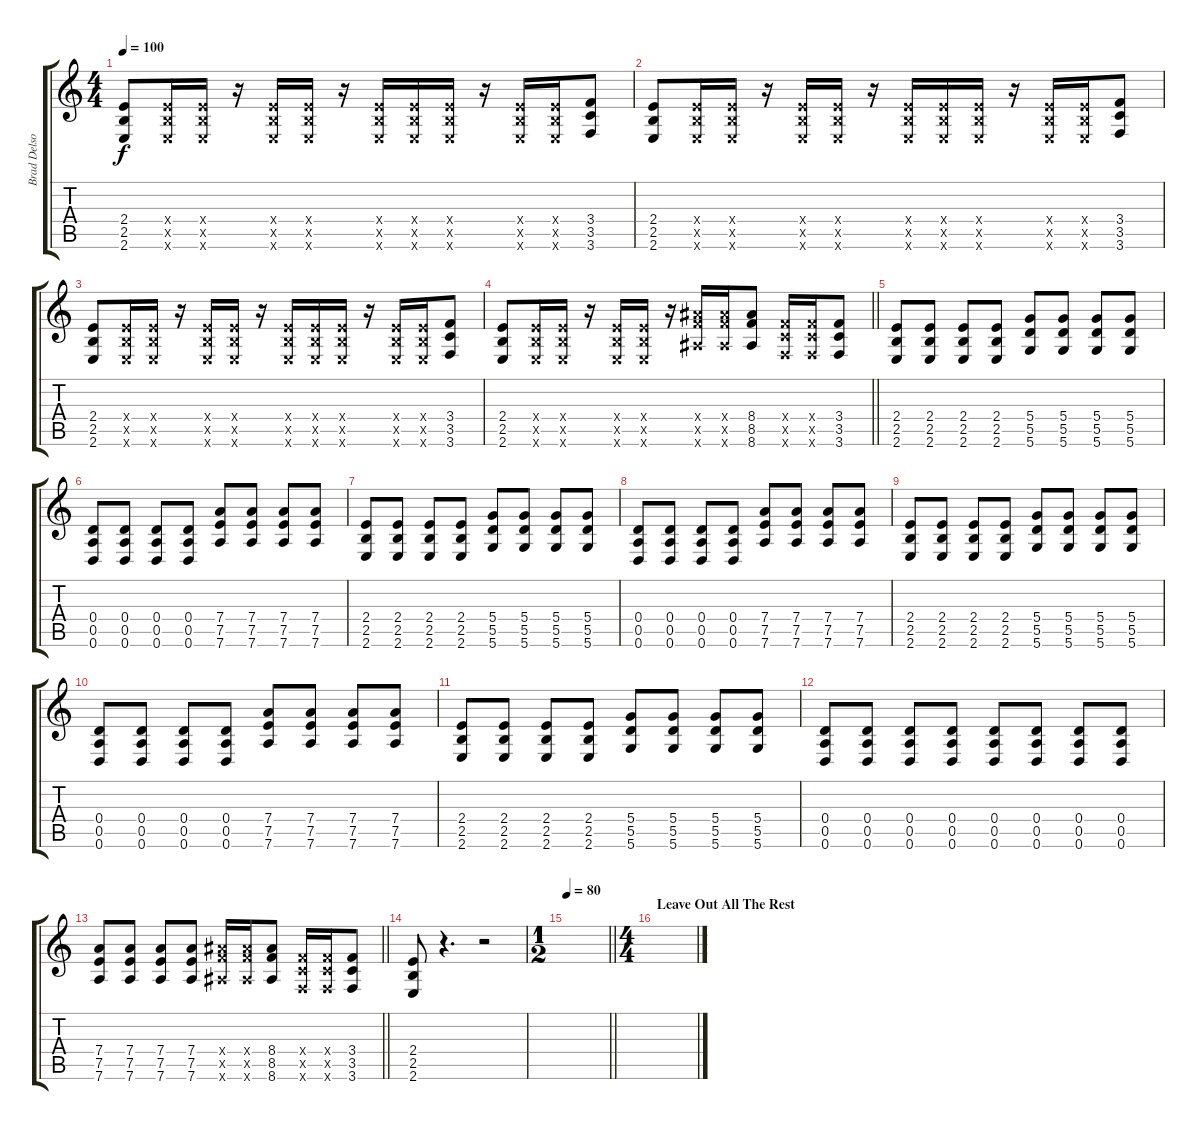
\track ("Brad Delson [Gtr.2]" "Brad Delso") {instrument distortionguitar}
\staff {score tabs}
\tuning (E4 B3 G3 D3 A2 D2) {hide}
\ts (4 4)
\tempo 100
\clef g2
\ks c
(2.4 2.5 2.6).8{dy f volume 12} (2.4{x} 2.5{x} 2.6{x}).16 (2.4{x} 2.5{x} 2.6{x}).16 r.16 (2.4{x} 2.5{x} 2.6{x}).16 (2.4{x} 2.5{x} 2.6{x}).16 r.16 (2.4{x} 2.5{x} 2.6{x}).16 (2.4{x} 2.5{x} 2.6{x}).16 (2.4{x} 2.5{x} 2.6{x}).16 r.16 (2.4{x} 2.5{x} 2.6{x}).16 (2.4{x} 2.5{x} 2.6{x}).16 (3.4 3.5 3.6).8 |
(2.4 2.5 2.6).8 (2.4{x} 2.5{x} 2.6{x}).16 (2.4{x} 2.5{x} 2.6{x}).16 r.16 (2.4{x} 2.5{x} 2.6{x}).16 (2.4{x} 2.5{x} 2.6{x}).16 r.16 (2.4{x} 2.5{x} 2.6{x}).16 (2.4{x} 2.5{x} 2.6{x}).16 (2.4{x} 2.5{x} 2.6{x}).16 r.16 (2.4{x} 2.5{x} 2.6{x}).16 (2.4{x} 2.5{x} 2.6{x}).16 (3.4 3.5 3.6).8 |
(2.4 2.5 2.6).8 (2.4{x} 2.5{x} 2.6{x}).16 (2.4{x} 2.5{x} 2.6{x}).16 r.16 (2.4{x} 2.5{x} 2.6{x}).16 (2.4{x} 2.5{x} 2.6{x}).16 r.16 (2.4{x} 2.5{x} 2.6{x}).16 (2.4{x} 2.5{x} 2.6{x}).16 (2.4{x} 2.5{x} 2.6{x}).16 r.16 (2.4{x} 2.5{x} 2.6{x}).16 (2.4{x} 2.5{x} 2.6{x}).16 (3.4 3.5 3.6).8 |
\barLineRight lightlight
(2.4 2.5 2.6).8 (2.4{x} 2.5{x} 2.6{x}).16 (2.4{x} 2.5{x} 2.6{x}).16 r.16 (2.4{x} 2.5{x} 2.6{x}).16 (2.4{x} 2.5{x} 2.6{x}).16 r.16 (8.4{x} 8.5{x} 8.6{x}).16 (8.4{x} 8.5{x} 8.6{x}).16 (8.4 8.5 8.6).8 (3.4{x} 3.5{x} 3.6{x}).16 (3.4{x} 3.5{x} 3.6{x}).16 (3.4 3.5 3.6).8 |
(2.4 2.5 2.6).8 (2.4 2.5 2.6).8 (2.4 2.5 2.6).8 (2.4 2.5 2.6).8 (5.4 5.5 5.6).8 (5.4 5.5 5.6).8 (5.4 5.5 5.6).8 (5.4 5.5 5.6).8 |
(0.4 0.5 0.6).8 (0.4 0.5 0.6).8 (0.4 0.5 0.6).8 (0.4 0.5 0.6).8 (7.4 7.5 7.6).8 (7.4 7.5 7.6).8 (7.4 7.5 7.6).8 (7.4 7.5 7.6).8 |
(2.4 2.5 2.6).8 (2.4 2.5 2.6).8 (2.4 2.5 2.6).8 (2.4 2.5 2.6).8 (5.4 5.5 5.6).8 (5.4 5.5 5.6).8 (5.4 5.5 5.6).8 (5.4 5.5 5.6).8 |
(0.4 0.5 0.6).8 (0.4 0.5 0.6).8 (0.4 0.5 0.6).8 (0.4 0.5 0.6).8 (7.4 7.5 7.6).8 (7.4 7.5 7.6).8 (7.4 7.5 7.6).8 (7.4 7.5 7.6).8 |
(2.4 2.5 2.6).8 (2.4 2.5 2.6).8 (2.4 2.5 2.6).8 (2.4 2.5 2.6).8 (5.4 5.5 5.6).8 (5.4 5.5 5.6).8 (5.4 5.5 5.6).8 (5.4 5.5 5.6).8 |
(0.4 0.5 0.6).8 (0.4 0.5 0.6).8 (0.4 0.5 0.6).8 (0.4 0.5 0.6).8 (7.4 7.5 7.6).8 (7.4 7.5 7.6).8 (7.4 7.5 7.6).8 (7.4 7.5 7.6).8 |
(2.4 2.5 2.6).8 (2.4 2.5 2.6).8 (2.4 2.5 2.6).8 (2.4 2.5 2.6).8 (5.4 5.5 5.6).8 (5.4 5.5 5.6).8 (5.4 5.5 5.6).8 (5.4 5.5 5.6).8 |
(0.4 0.5 0.6).8 (0.4 0.5 0.6).8 (0.4 0.5 0.6).8 (0.4 0.5 0.6).8 (0.4 0.5 0.6).8 (0.4 0.5 0.6).8 (0.4 0.5 0.6).8 (0.4 0.5 0.6).8 |
\barLineRight lightlight
(7.4 7.5 7.6).8 (7.4 7.5 7.6).8 (7.4 7.5 7.6).8 (7.4 7.5 7.6).8 (8.4{x} 8.5{x} 8.6{x}).16 (8.4{x} 8.5{x} 8.6{x}).16 (8.4 8.5 8.6).8 (3.4{x} 3.5{x} 3.6{x}).16 (3.4{x} 3.5{x} 3.6{x}).16 (3.4 3.5 3.6).8 |
(2.4 2.5 2.6).8 r.4{d} r.2 |
\ts (1 2)
\tempo 80
\barLineRight lightlight
|
\ts (4 4)
\section ("" "Leave Out All The Rest")
